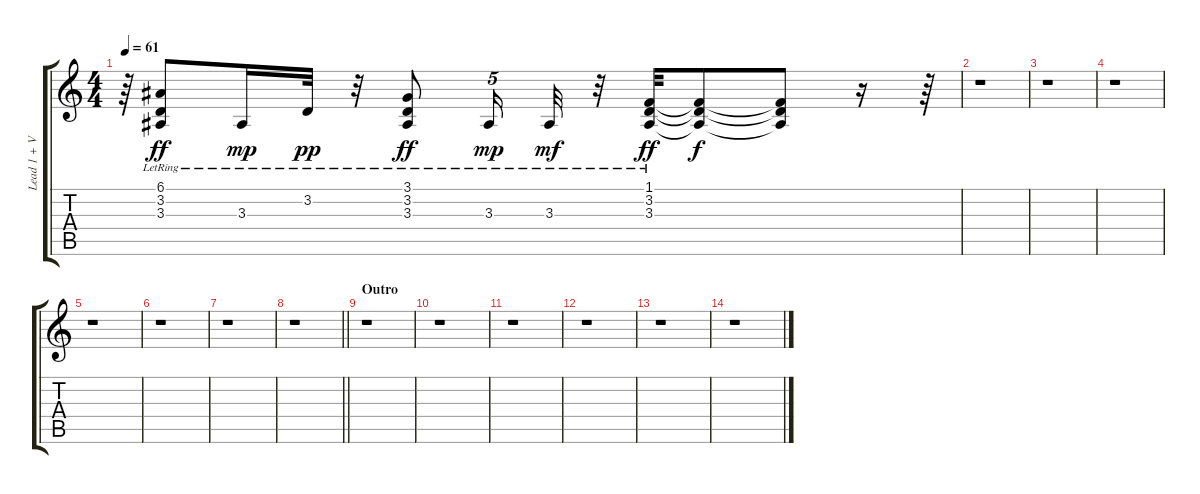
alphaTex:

\track ("Lead 1 + Vocal(Keyboard)" "Lead 1 + V") {instrument electricpiano2}
\staff {score tabs}
\tuning (E4 B3 G3 D3 A2 E2) {hide}
\ts (4 4)
\tempo 61
\clef g2
\ks c
r.64{dy pp} (6.1{lr} 3.2{lr} 3.3{lr}).8{dy ff} 3.3{lr}.16{dy mp} 3.2{lr}.32{dy pp} r.32 (3.1{lr} 3.2{lr} 3.3{lr}).8{dy ff} 3.3{lr}.16{tu (5 4) dy mp} 3.3{lr}.32{dy mf} r.32 (1.1{lr} 3.2{lr} 3.3{lr}).32{dy ff} (1.1{t} 3.2{t} 3.3{t}).8{dy f} (1.1{t} 3.2{t} 3.3{t}).8 r.16 r.64 |
r.1 |
r.1 |
r.1 |
r.1 |
r.1 |
r.1 |
\barLineRight lightlight
r.1 |
\section ("" "Outro")
r.1 |
r.1 |
r.1 |
r.1 |
r.1 |
r.1
